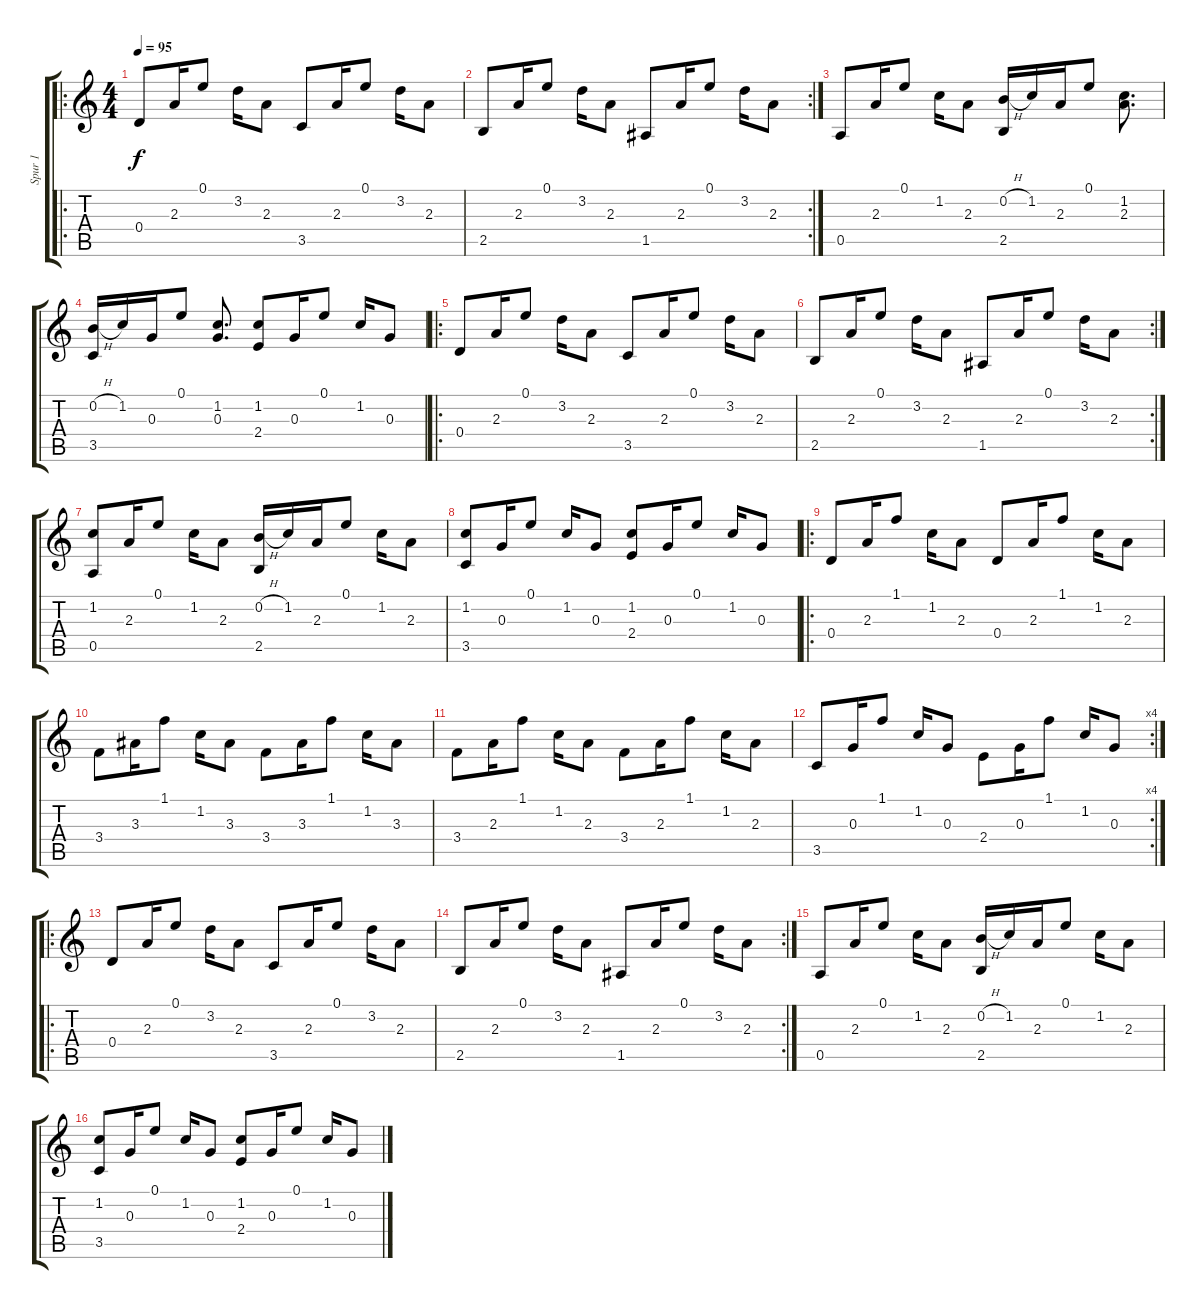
\track ("Spur 1" "Spur 1") {instrument acousticguitarsteel}
\staff {score tabs}
\tuning (E4 B3 G3 D3 A2 E2) {hide}
\ro
\ts (4 4)
\tempo 95
\clef g2
\ks c
0.4.8{dy f} 2.3.16 0.1.8 3.2.16 2.3.8 3.5.8 2.3.16 0.1.8 3.2.16 2.3.8 |
\rc 2
2.5.8 2.3.16 0.1.8 3.2.16 2.3.8 1.5.8 2.3.16 0.1.8 3.2.16 2.3.8 |
0.5.8 2.3.16 0.1.8 1.2.16 2.3.8 (0.2{h} 2.5).16 1.2.16 2.3.16 0.1.8 (1.2 2.3).8{d} |
(0.2{h} 3.5).16 1.2.16 0.3.16 0.1.8 (1.2 0.3).8{d} (1.2 2.4).8 0.3.16 0.1.8 1.2.16 0.3.8 |
\ro
0.4.8 2.3.16 0.1.8 3.2.16 2.3.8 3.5.8 2.3.16 0.1.8 3.2.16 2.3.8 |
\rc 2
2.5.8 2.3.16 0.1.8 3.2.16 2.3.8 1.5.8 2.3.16 0.1.8 3.2.16 2.3.8 |
(1.2 0.5).8 2.3.16 0.1.8 1.2.16 2.3.8 (0.2{h} 2.5).16 1.2.16 2.3.16 0.1.8 1.2.16 2.3.8 |
(1.2 3.5).8 0.3.16 0.1.8 1.2.16 0.3.8 (1.2 2.4).8 0.3.16 0.1.8 1.2.16 0.3.8 |
\ro
0.4.8 2.3.16 1.1.8 1.2.16 2.3.8 0.4.8 2.3.16 1.1.8 1.2.16 2.3.8 |
3.4.8 3.3.16 1.1.8 1.2.16 3.3.8 3.4.8 3.3.16 1.1.8 1.2.16 3.3.8 |
3.4.8 2.3.16 1.1.8 1.2.16 2.3.8 3.4.8 2.3.16 1.1.8 1.2.16 2.3.8 |
\rc 4
3.5.8 0.3.16 1.1.8 1.2.16 0.3.8 2.4.8 0.3.16 1.1.8 1.2.16 0.3.8 |
\ro
0.4.8 2.3.16 0.1.8 3.2.16 2.3.8 3.5.8 2.3.16 0.1.8 3.2.16 2.3.8 |
\rc 2
2.5.8 2.3.16 0.1.8 3.2.16 2.3.8 1.5.8 2.3.16 0.1.8 3.2.16 2.3.8 |
0.5.8 2.3.16 0.1.8 1.2.16 2.3.8 (0.2{h} 2.5).16 1.2.16 2.3.16 0.1.8 1.2.16 2.3.8 |
(1.2 3.5).8 0.3.16 0.1.8 1.2.16 0.3.8 (1.2 2.4).8 0.3.16 0.1.8 1.2.16 0.3.8
